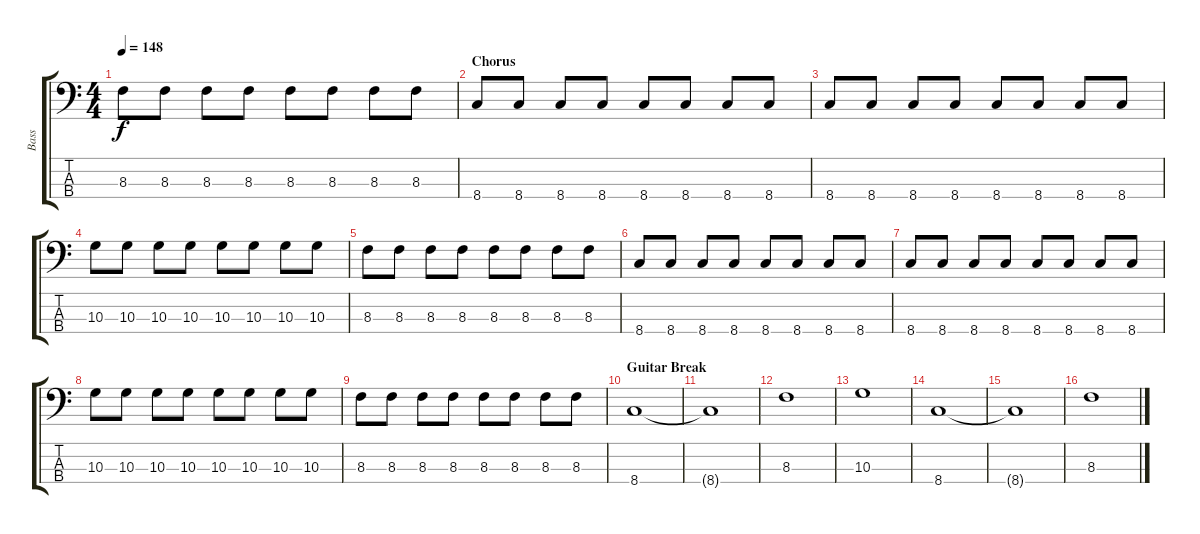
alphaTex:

\track ("Bass" "Bass") {instrument slapbass2}
\staff {score tabs}
\tuning (G2 D2 A1 E1) {hide}
\ts (4 4)
\tempo 148
\clef f4
\ks c
8.3.8{dy f} 8.3.8 8.3.8 8.3.8 8.3.8 8.3.8 8.3.8 8.3.8 |
\section ("" "Chorus")
8.4.8 8.4.8 8.4.8 8.4.8 8.4.8 8.4.8 8.4.8 8.4.8 |
8.4.8 8.4.8 8.4.8 8.4.8 8.4.8 8.4.8 8.4.8 8.4.8 |
10.3.8 10.3.8 10.3.8 10.3.8 10.3.8 10.3.8 10.3.8 10.3.8 |
8.3.8 8.3.8 8.3.8 8.3.8 8.3.8 8.3.8 8.3.8 8.3.8 |
8.4.8 8.4.8 8.4.8 8.4.8 8.4.8 8.4.8 8.4.8 8.4.8 |
8.4.8 8.4.8 8.4.8 8.4.8 8.4.8 8.4.8 8.4.8 8.4.8 |
10.3.8 10.3.8 10.3.8 10.3.8 10.3.8 10.3.8 10.3.8 10.3.8 |
8.3.8 8.3.8 8.3.8 8.3.8 8.3.8 8.3.8 8.3.8 8.3.8 |
\section ("" "Guitar Break")
8.4.1 |
8.4{t}.1 |
8.3.1 |
10.3.1 |
8.4.1 |
8.4{t}.1 |
8.3.1
